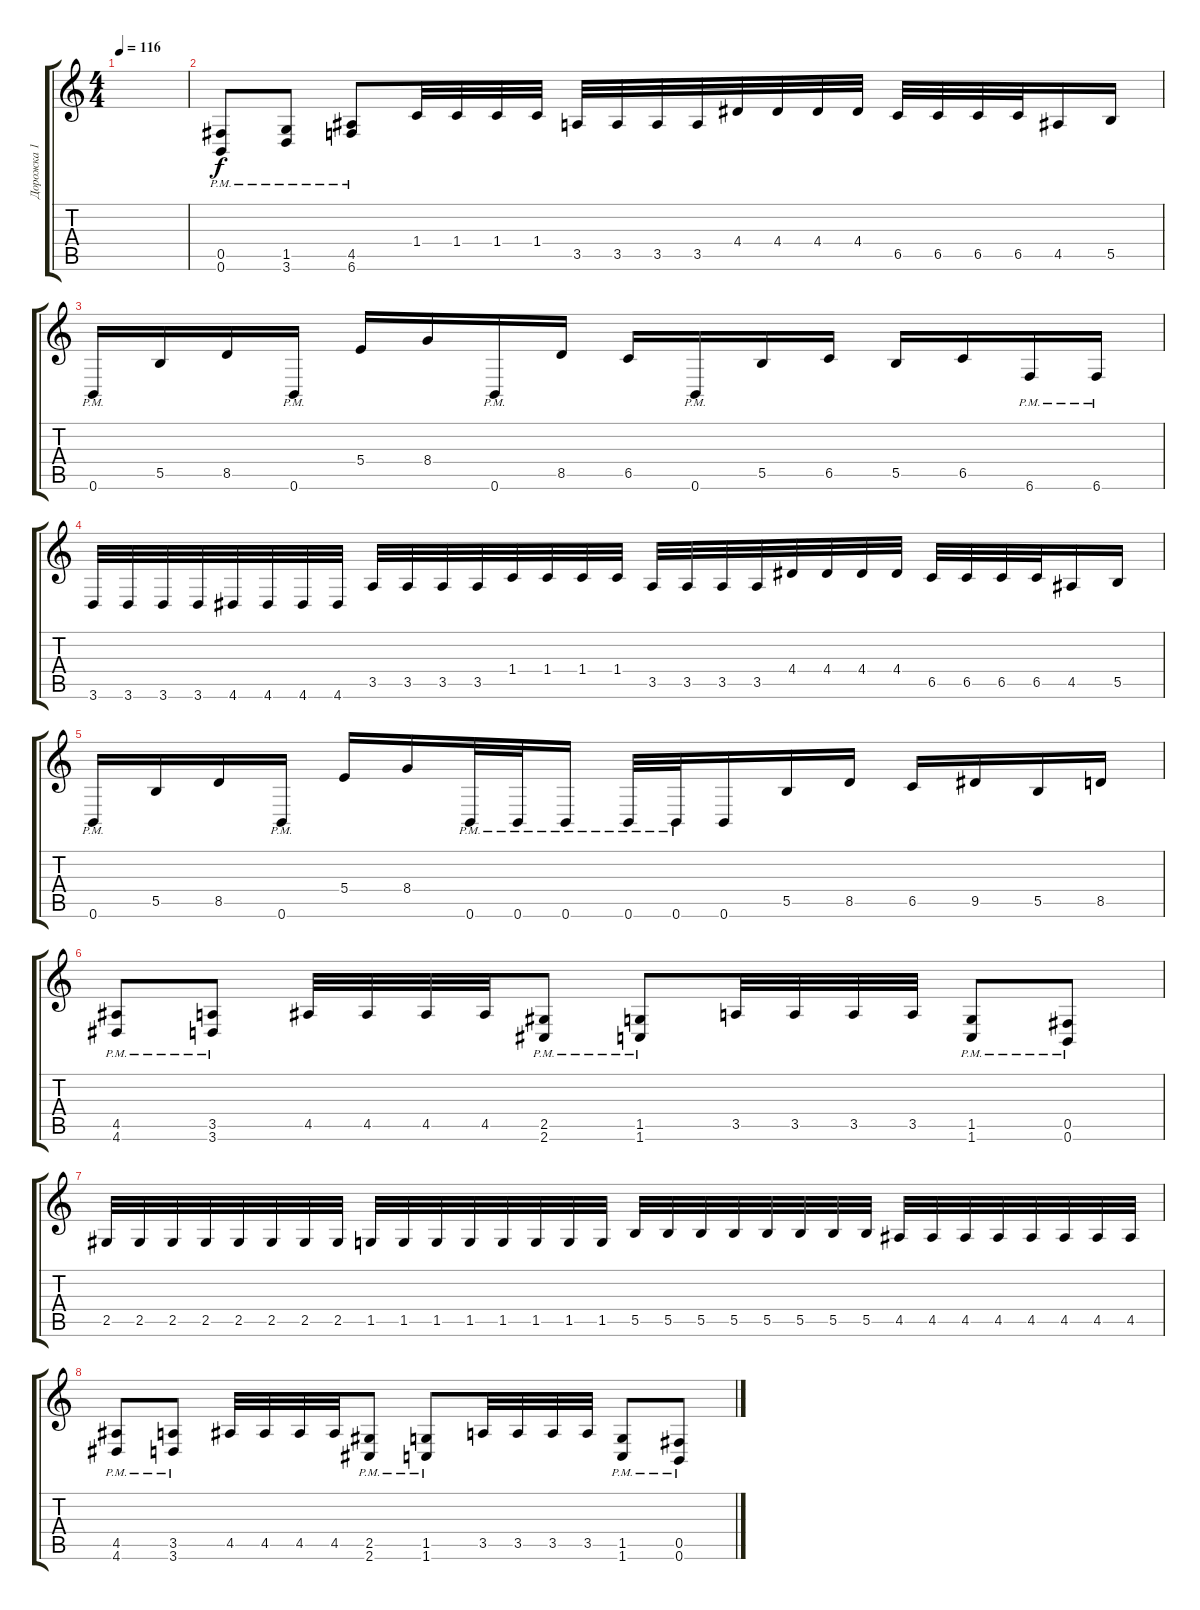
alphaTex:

\track ("Дорожка 1" "Дорожка 1") {instrument distortionguitar}
\staff {score tabs}
\tuning (Db4 Ab3 E3 B2 Gb2 B1) {hide}
\ts (4 4)
\tempo 116
\clef g2
\ks c
|
(0.5{pm} 0.6).8 (1.5{pm} 3.6).8 (4.5{pm} 6.6).8 1.4.32 1.4.32 1.4.32 1.4.32 3.5.32 3.5.32 3.5.32 3.5.32 4.4.32 4.4.32 4.4.32 4.4.32 6.5.32 6.5.32 6.5.32 6.5.32 4.5.16 5.5.16 |
0.6{pm}.16 5.5.16 8.5.16 0.6{pm}.16 5.4.16 8.4.16 0.6{pm}.16 8.5.16 6.5.16 0.6{pm}.16 5.5.16 6.5.16 5.5.16 6.5.16 6.6{pm}.16 6.6{pm}.16 |
3.6.32 3.6.32 3.6.32 3.6.32 4.6.32 4.6.32 4.6.32 4.6.32 3.5.32 3.5.32 3.5.32 3.5.32 1.4.32 1.4.32 1.4.32 1.4.32 3.5.32 3.5.32 3.5.32 3.5.32 4.4.32 4.4.32 4.4.32 4.4.32 6.5.32 6.5.32 6.5.32 6.5.32 4.5.16 5.5.16 |
0.6{pm}.16 5.5.16 8.5.16 0.6{pm}.16 5.4.16 8.4.16 0.6{pm}.32 0.6{pm}.32 0.6{pm}.16 0.6{pm}.32 0.6{pm}.32 0.6.16 5.5.16 8.5.16 6.5.16 9.5.16 5.5.16 8.5.16 |
(4.5{pm} 4.6).8 (3.5{pm} 3.6).8 4.5.32 4.5.32 4.5.32 4.5.32 (2.5{pm} 2.6).8 (1.5{pm} 1.6).8 3.5.32 3.5.32 3.5.32 3.5.32 (1.5{pm} 1.6).8 (0.5{pm} 0.6).8 |
2.5.32 2.5.32 2.5.32 2.5.32 2.5.32 2.5.32 2.5.32 2.5.32 1.5.32 1.5.32 1.5.32 1.5.32 1.5.32 1.5.32 1.5.32 1.5.32 5.5.32 5.5.32 5.5.32 5.5.32 5.5.32 5.5.32 5.5.32 5.5.32 4.5.32 4.5.32 4.5.32 4.5.32 4.5.32 4.5.32 4.5.32 4.5.32 |
(4.5{pm} 4.6).8 (3.5{pm} 3.6).8 4.5.32 4.5.32 4.5.32 4.5.32 (2.5{pm} 2.6).8 (1.5{pm} 1.6).8 3.5.32 3.5.32 3.5.32 3.5.32 (1.5{pm} 1.6).8 (0.5{pm} 0.6).8
